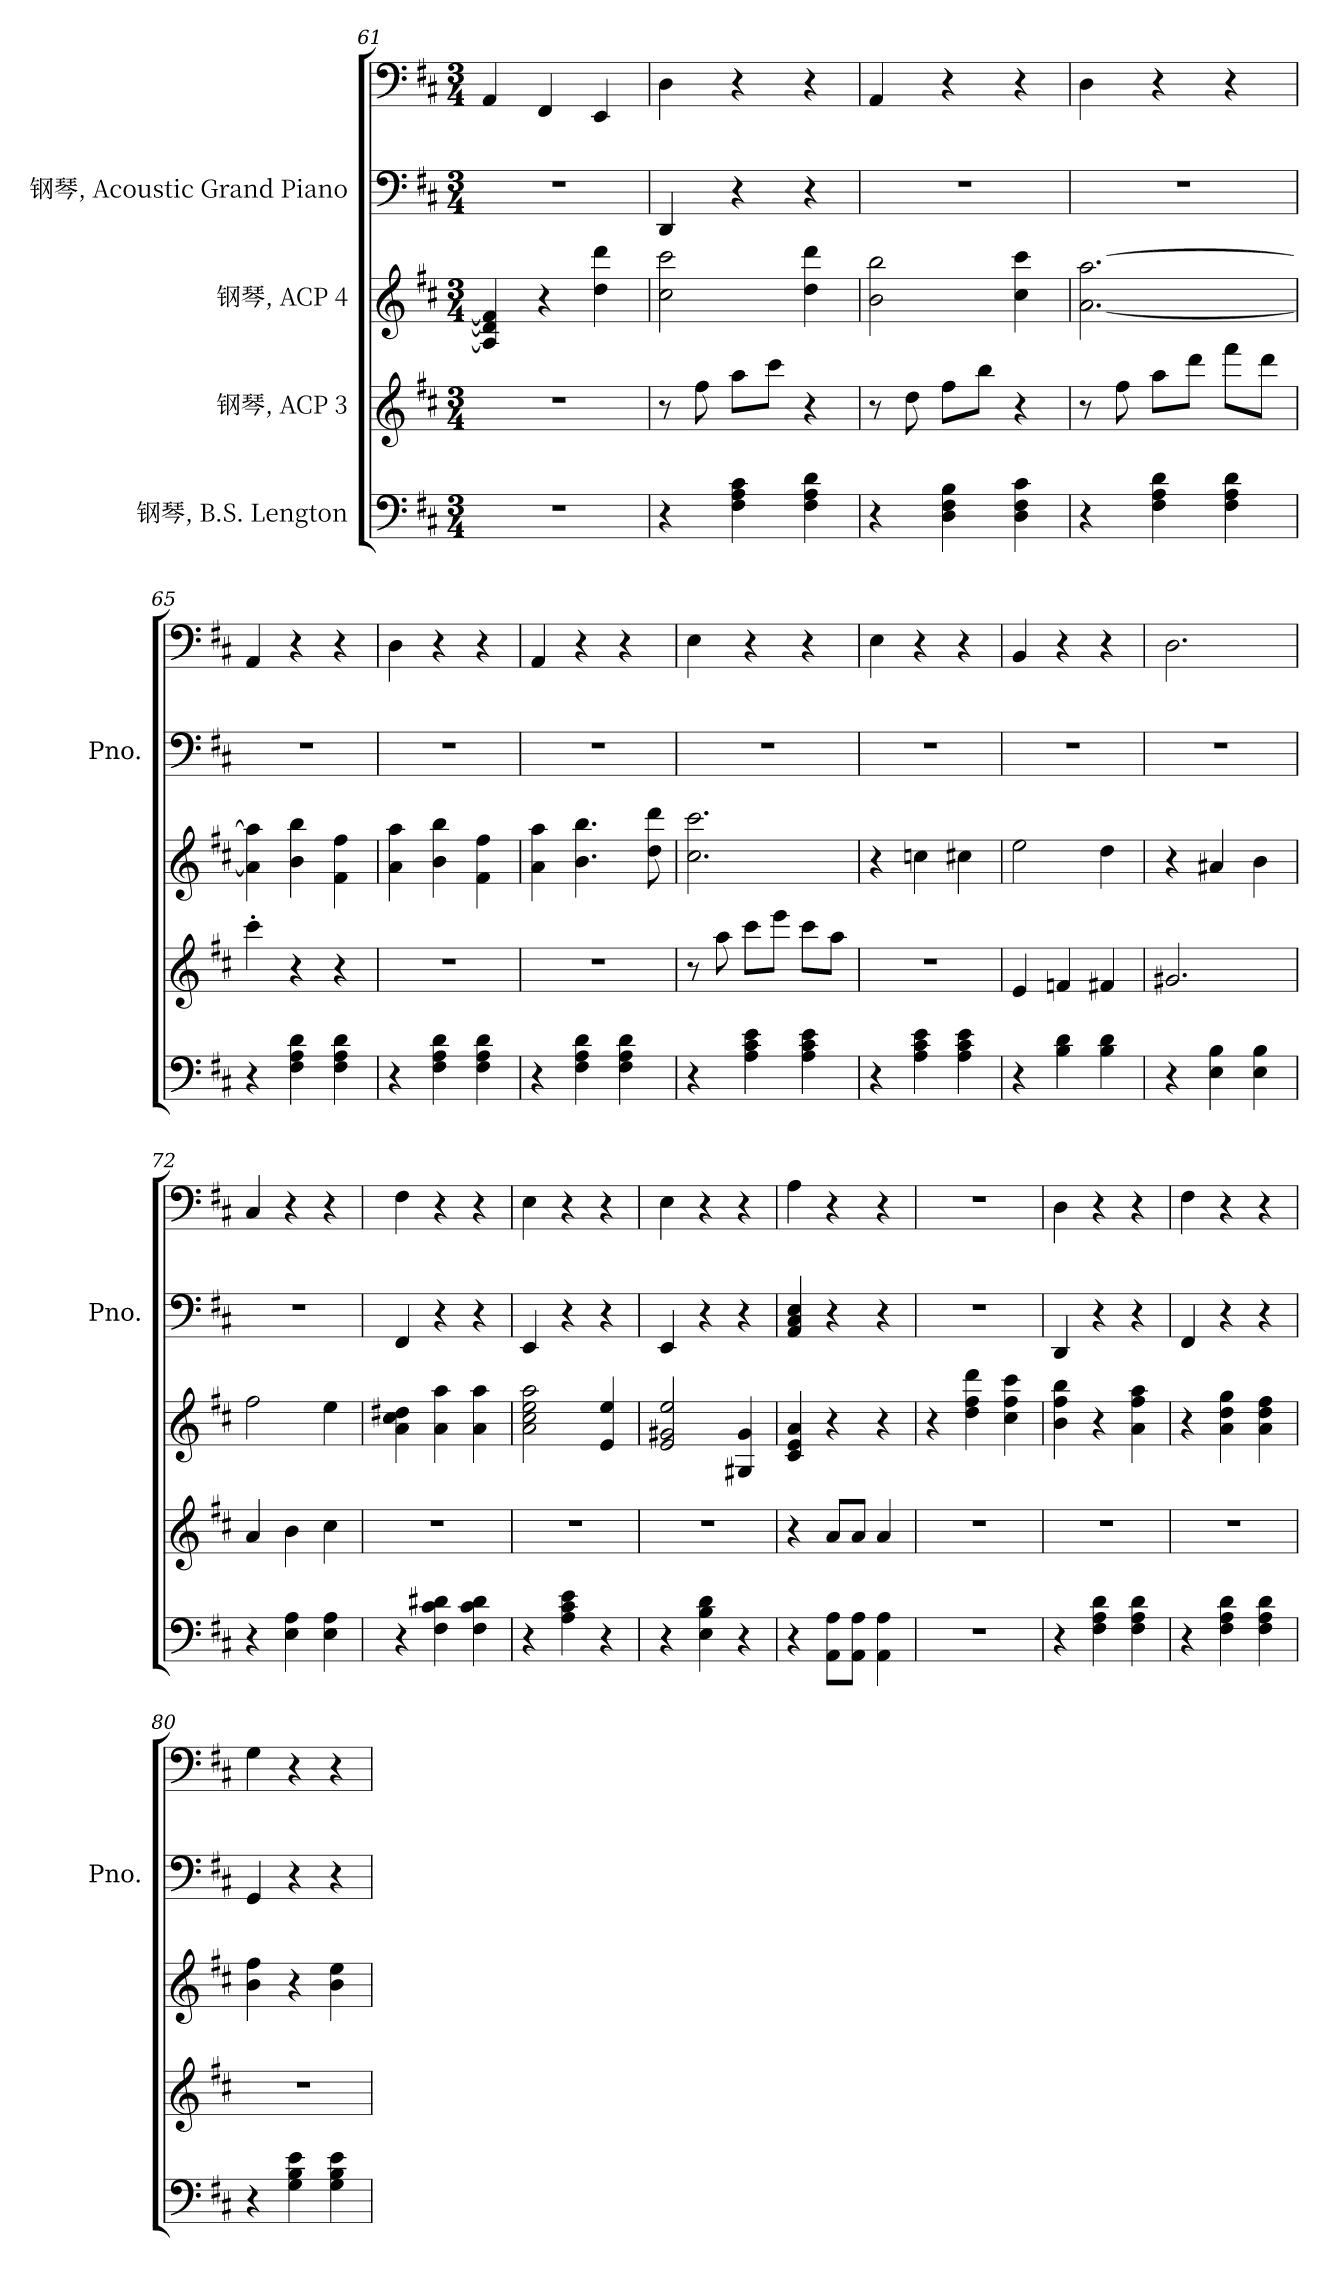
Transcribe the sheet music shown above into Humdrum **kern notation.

**kern	**kern	**kern	**kern	**kern
*part4	*part3	*part2	*part1	*part1
*staff5	*staff4	*staff3	*staff2	*staff1
*I"钢琴, B.S. Lengton	*I"钢琴, ACP 3	*I"钢琴, ACP 4	*I"钢琴, Acoustic Grand Piano	*
*	*	*	*I'Pno.	*
*clefF4	*clefG2	*clefG2	*clefF4	*clefF4
*k[f#c#]	*k[f#c#]	*k[f#c#]	*k[f#c#]	*k[f#c#]
*M3/4	*M3/4	*M3/4	*M3/4	*M3/4
=61	=61	=61	=61	=61
2.r	2.r	4A/] 4d/] 4f#/]	2.r	4AA/
.	.	4r	.	4FF#/
.	.	4dd\ 4ddd\	.	4EE/
=62	=62	=62	=62	=62
4r	8r	2cc#\ 2ccc#\	4DD/	4D\
.	8ff#\	.	.	.
4F#\ 4A\ 4c#\	8aa\L	.	4r	4r
.	8ccc#\J	.	.	.
4F#\ 4A\ 4d\	4r	4dd\ 4ddd\	4r	4r
!!LO:LB:g=z
=63	=63	=63	=63	=63
4r	8r	2b\ 2bb\	2.r	4AA/
.	8dd\	.	.	.
4D\ 4F#\ 4B\	8ff#\L	.	.	4r
.	8bb\J	.	.	.
4D\ 4F#\ 4c#\	4r	4cc#\ 4ccc#\	.	4r
=64	=64	=64	=64	=64
4r	8r	[2.a\ [2.aa\	2.r	4D\
.	8ff#\	.	.	.
4F#\ 4A\ 4d\	8aa\L	.	.	4r
.	8ddd\J	.	.	.
4F#\ 4A\ 4d\	8fff#\L	.	.	4r
.	8ddd\J	.	.	.
=65	=65	=65	=65	=65
4r	4ccc#'\	4a\] 4aa\]	2.r	4AA/
4F#\ 4A\ 4d\	4r	4b\ 4bb\	.	4r
4F#\ 4A\ 4d\	4r	4f#\ 4ff#\	.	4r
=66	=66	=66	=66	=66
4r	2.r	4a\ 4aa\	2.r	4D\
4F#\ 4A\ 4d\	.	4b\ 4bb\	.	4r
4F#\ 4A\ 4d\	.	4f#\ 4ff#\	.	4r
=67	=67	=67	=67	=67
4r	2.r	4a\ 4aa\	2.r	4AA/
4F#\ 4A\ 4d\	.	4.b\ 4.bb\	.	4r
4F#\ 4A\ 4d\	.	.	.	4r
.	.	8dd\ 8ddd\	.	.
=68	=68	=68	=68	=68
4r	8r	2.cc#\ 2.ccc#\	2.r	4E\
.	8aa\	.	.	.
4A\ 4c#\ 4e\	8ccc#\L	.	.	4r
.	8eee\J	.	.	.
4A\ 4c#\ 4e\	8ccc#\L	.	.	4r
.	8aa\J	.	.	.
!!LO:PB:g=z
=69	=69	=69	=69	=69
4r	2.r	4r	2.r	4E\
4A\ 4c#\ 4e\	.	4ccn\	.	4r
4A\ 4c#\ 4e\	.	4cc#X\	.	4r
=70	=70	=70	=70	=70
*	*	*	*	*MM122
4r	4e/	2ee\	2.r	4BB/
4B\ 4d\	4fn/	.	.	4r
4B\ 4d\	4f#X/	4dd\	.	4r
=71	=71	=71	=71	=71
4r	2.g#X/	4r	2.r	2.D\
4E\ 4B\	.	4a#X/	.	.
4E\ 4B\	.	4b\	.	.
=72	=72	=72	=72	=72
*	*	*	*	*MM127
4r	4a/	2ff#\	2.r	4C#/
4E\ 4A\	4b\	.	.	4r
4E\ 4A\	4cc#\	4ee\	.	4r
=73	=73	=73	=73	=73
4r	2.r	4a\ 4cc#\ 4dd#X\	4FF#/	4F#\
4F#\ 4c#\ 4d#X\	.	4a\ 4aa\	4r	4r
4F#\ 4c#\ 4d#\	.	4a\ 4aa\	4r	4r
=74	=74	=74	=74	=74
4r	2.r	2a\ 2cc#\ 2ee\ 2aa\	4EE/	4E\
4A\ 4c#\ 4e\	.	.	4r	4r
4r	.	4e/ 4ee/	4r	4r
=75	=75	=75	=75	=75
4r	2.r	2e/ 2g#X/ 2ee/	4EE/	4E\
4E\ 4B\ 4d\	.	.	4r	4r
4r	.	4G#X/ 4g#/	4r	4r
=76	=76	=76	=76	=76
4r	4r	4c#/ 4e/ 4a/	4AA/ 4C#/ 4E/	4A\
8AA\ 8A\L	8a/L	4r	4r	4r
8AA\ 8A\J	8a/J	.	.	.
4AA\ 4A\	4a/	4r	4r	4r
!!LO:LB:g=z
=77	=77	=77	=77	=77
*	*	*	*	*MM132
2.r	2.r	4r	2.r	2.r
.	.	4dd\ 4ff#\ 4ddd\	.	.
.	.	4cc#\ 4ff#\ 4ccc#\	.	.
=78	=78	=78	=78	=78
4r	2.r	4b\ 4ff#\ 4bb\	4DD/	4D\
4F#\ 4A\ 4d\	.	4r	4r	4r
4F#\ 4A\ 4d\	.	4a\ 4ff#\ 4aa\	4r	4r
=79	=79	=79	=79	=79
4r	2.r	4r	4FF#/	4F#\
4F#\ 4A\ 4d\	.	4a\ 4dd\ 4gg\	4r	4r
4F#\ 4A\ 4d\	.	4a\ 4dd\ 4ff#\	4r	4r
=80	=80	=80	=80	=80
4r	2.r	4b\ 4ff#\	4GG/	4G\
4G\ 4B\ 4e\	.	4r	4r	4r
4G\ 4B\ 4e\	.	4b\ 4ee\	4r	4r
=	=	=	=	=
*-	*-	*-	*-	*-
